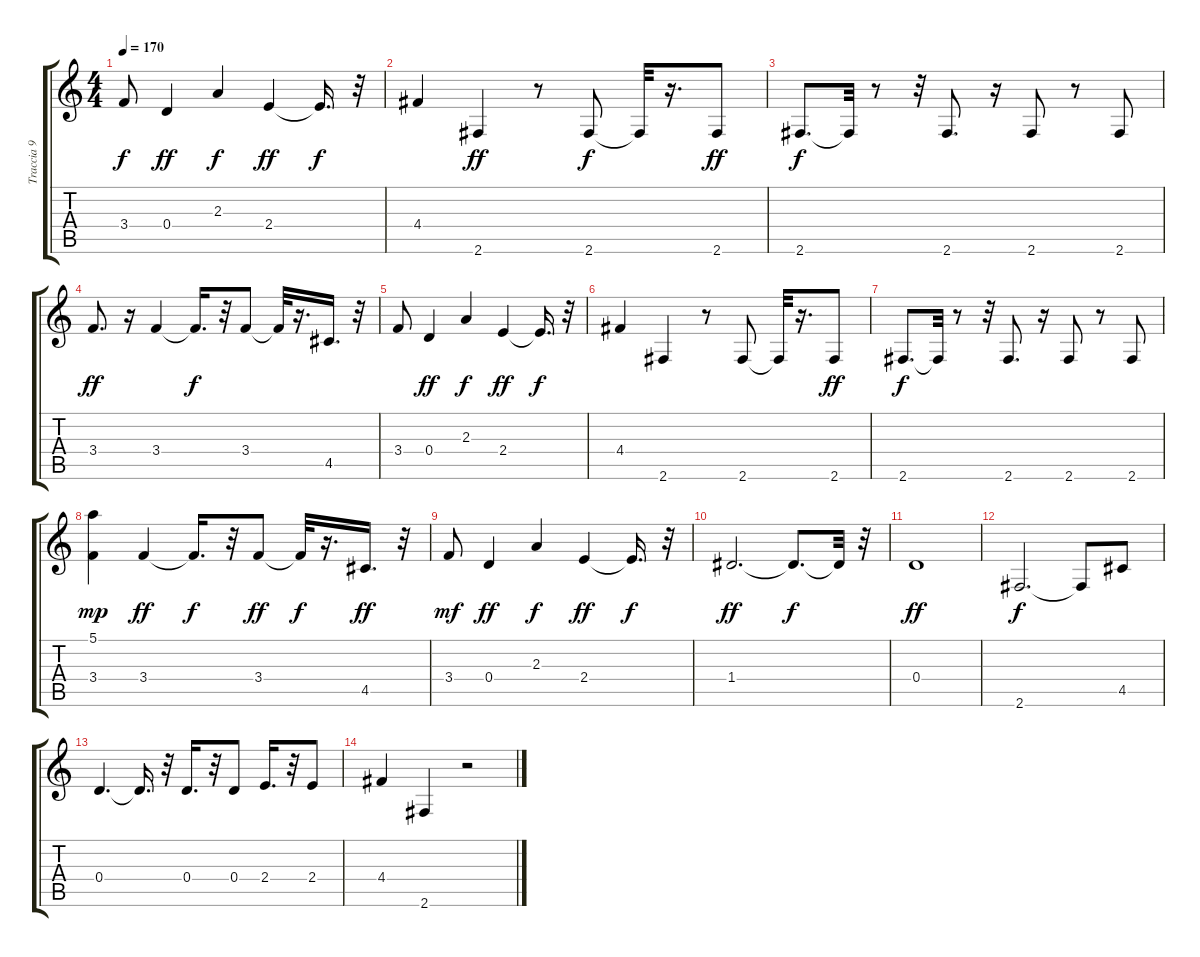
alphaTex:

\track ("Traccia 9" "Traccia 9") {instrument overdrivenguitar}
\staff {score tabs}
\tuning (E4 B3 G3 D3 A2 E2) {hide}
\ts (4 4)
\tempo 170
\clef g2
\ks c
3.4.8{dy f} 0.4.4{dy ff} 2.3.4{dy f} 2.4.4{dy ff} 2.4{t}.16{d dy f} r.32 |
4.4.4 2.6.4{dy ff} r.8 2.6.8{dy f} 2.6{t}.32 r.16{d} 2.6.8{dy ff} |
2.6.8{d dy f} 2.6{t}.32 r.8 r.32 2.6.8{d} r.16 2.6.8 r.8 2.6.8 |
3.4.8{d dy ff} r.16 3.4.4 3.4{t}.16{d dy f} r.32 3.4.8 3.4{t}.32 r.16{d} 4.5.16{d} r.32 |
3.4.8 0.4.4{dy ff} 2.3.4{dy f} 2.4.4{dy ff} 2.4{t}.16{d dy f} r.32 |
4.4.4 2.6.4 r.8 2.6.8 2.6{t}.32 r.16{d} 2.6.8{dy ff} |
2.6.8{d dy f} 2.6{t}.32 r.8 r.32 2.6.8{d} r.16 2.6.8 r.8 2.6.8 |
(5.1 3.4).4{dy mp} 3.4.4{dy ff} 3.4{t}.16{d dy f} r.32 3.4.8{dy ff} 3.4{t}.32{dy f} r.16{d} 4.5.16{d dy ff} r.32 |
3.4.8{dy mf} 0.4.4{dy ff} 2.3.4{dy f} 2.4.4{dy ff} 2.4{t}.16{d dy f} r.32 |
1.4.2{d dy ff} 1.4{t}.8{d dy f} 1.4{t}.32 r.32 |
0.4.1{dy ff} |
2.6.2{d dy f} 2.6{t}.8 4.5.8 |
0.4.4{d} 0.4{t}.16{d} r.32 0.4.16{d} r.32 0.4.8 2.4.16{d} r.32 2.4.8 |
4.4.4 2.6.4 r.2
